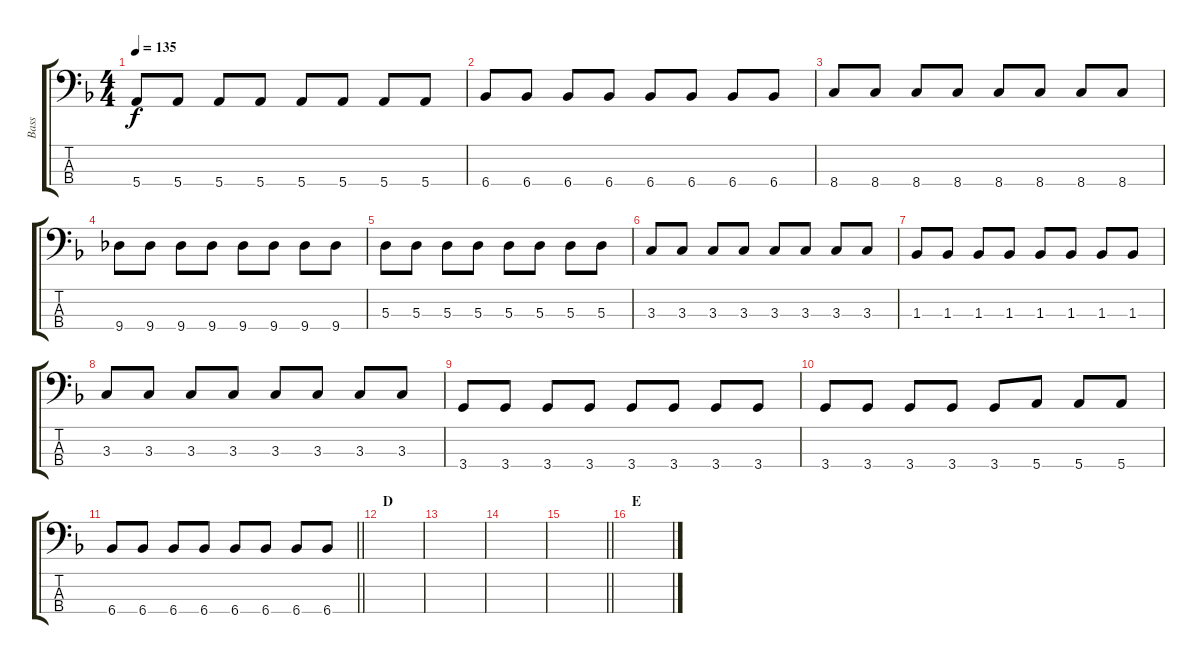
\track ("Bass" "Bass") {instrument electricbassfinger}
\staff {score tabs}
\tuning (G2 D2 A1 E1) {hide}
\ts (4 4)
\tempo 135
\clef f4
\ks f
5.4.8{dy f} 5.4.8 5.4.8 5.4.8 5.4.8 5.4.8 5.4.8 5.4.8 |
6.4.8 6.4.8 6.4.8 6.4.8 6.4.8 6.4.8 6.4.8 6.4.8 |
8.4.8 8.4.8 8.4.8 8.4.8 8.4.8 8.4.8 8.4.8 8.4.8 |
9.4.8 9.4.8 9.4.8 9.4.8 9.4.8 9.4.8 9.4.8 9.4.8 |
5.3.8 5.3.8 5.3.8 5.3.8 5.3.8 5.3.8 5.3.8 5.3.8 |
3.3.8 3.3.8 3.3.8 3.3.8 3.3.8 3.3.8 3.3.8 3.3.8 |
1.3.8 1.3.8 1.3.8 1.3.8 1.3.8 1.3.8 1.3.8 1.3.8 |
3.3.8 3.3.8 3.3.8 3.3.8 3.3.8 3.3.8 3.3.8 3.3.8 |
3.4.8 3.4.8 3.4.8 3.4.8 3.4.8 3.4.8 3.4.8 3.4.8 |
3.4.8 3.4.8 3.4.8 3.4.8 3.4.8 5.4.8 5.4.8 5.4.8 |
\barLineRight lightlight
6.4.8 6.4.8 6.4.8 6.4.8 6.4.8 6.4.8 6.4.8 6.4.8 |
\section ("" "D")
|
|
|
\barLineRight lightlight
|
\section ("" "E")
